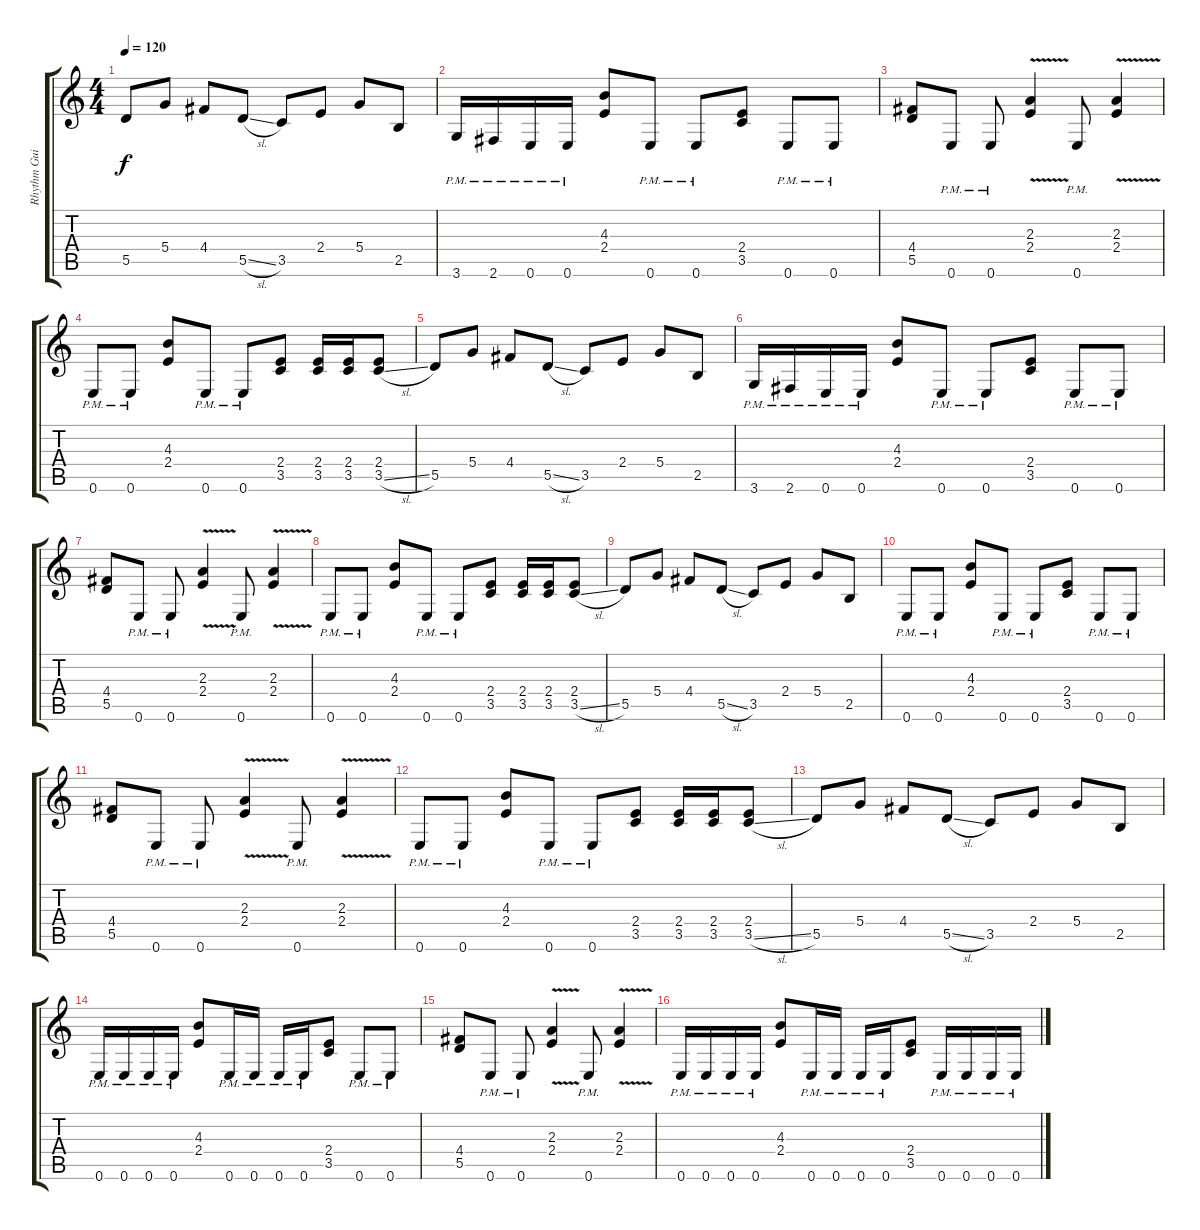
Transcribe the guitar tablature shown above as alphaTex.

\track ("Rhythm Guitar" "Rhythm Gui") {instrument distortionguitar}
\staff {score tabs}
\tuning (E4 B3 G3 D3 A2 E2) {hide}
\ts (4 4)
\tempo 120
\clef g2
\ks c
5.5.8{dy f} 5.4.8 4.4.8 5.5{sl}.8 3.5.8 2.4.8 5.4.8 2.5.8 |
3.6{pm}.16 2.6{pm}.16 0.6{pm}.16 0.6{pm}.16 (4.3 2.4).8 0.6{pm}.8 0.6{pm}.8 (2.4 3.5).8 0.6{pm}.8 0.6{pm}.8 |
(4.4 5.5).8 0.6{pm}.8 0.6{pm}.8 (2.3{v} 2.4).4 0.6{pm}.8 (2.3{v} 2.4).4 |
0.6{pm}.8 0.6{pm}.8 (4.3 2.4).8 0.6{pm}.8 0.6{pm}.8 (2.4 3.5).8 (2.4 3.5).16 (2.4 3.5).16 (2.4 3.5{sl}).8 |
5.5.8 5.4.8 4.4.8 5.5{sl}.8 3.5.8 2.4.8 5.4.8 2.5.8 |
3.6{pm}.16 2.6{pm}.16 0.6{pm}.16 0.6{pm}.16 (4.3 2.4).8 0.6{pm}.8 0.6{pm}.8 (2.4 3.5).8 0.6{pm}.8 0.6{pm}.8 |
(4.4 5.5).8 0.6{pm}.8 0.6{pm}.8 (2.3{v} 2.4).4 0.6{pm}.8 (2.3{v} 2.4).4 |
0.6{pm}.8 0.6{pm}.8 (4.3 2.4).8 0.6{pm}.8 0.6{pm}.8 (2.4 3.5).8 (2.4 3.5).16 (2.4 3.5).16 (2.4 3.5{sl}).8 |
5.5.8 5.4.8 4.4.8 5.5{sl}.8 3.5.8 2.4.8 5.4.8 2.5.8 |
0.6{pm}.8 0.6{pm}.8 (4.3 2.4).8 0.6{pm}.8 0.6{pm}.8 (2.4 3.5).8 0.6{pm}.8 0.6{pm}.8 |
(4.4 5.5).8 0.6{pm}.8 0.6{pm}.8 (2.3 2.4{v}).4 0.6{pm}.8 (2.3 2.4{v}).4 |
0.6{pm}.8 0.6{pm}.8 (4.3 2.4).8 0.6{pm}.8 0.6{pm}.8 (2.4 3.5).8 (2.4 3.5).16 (2.4 3.5).16 (2.4 3.5{sl}).8 |
5.5.8 5.4.8 4.4.8 5.5{sl}.8 3.5.8 2.4.8 5.4.8 2.5.8 |
0.6{pm}.16 0.6{pm}.16 0.6{pm}.16 0.6{pm}.16 (4.3 2.4).8 0.6{pm}.16 0.6{pm}.16 0.6{pm}.16 0.6{pm}.16 (2.4 3.5).8 0.6{pm}.8 0.6{pm}.8 |
(4.4 5.5).8 0.6{pm}.8 0.6{pm}.8 (2.3{v} 2.4).4 0.6{pm}.8 (2.3{v} 2.4).4 |
0.6{pm}.16 0.6{pm}.16 0.6{pm}.16 0.6{pm}.16 (4.3 2.4).8 0.6{pm}.16 0.6{pm}.16 0.6{pm}.16 0.6{pm}.16 (2.4 3.5).8 0.6{pm}.16 0.6{pm}.16 0.6{pm}.16 0.6{pm}.16
